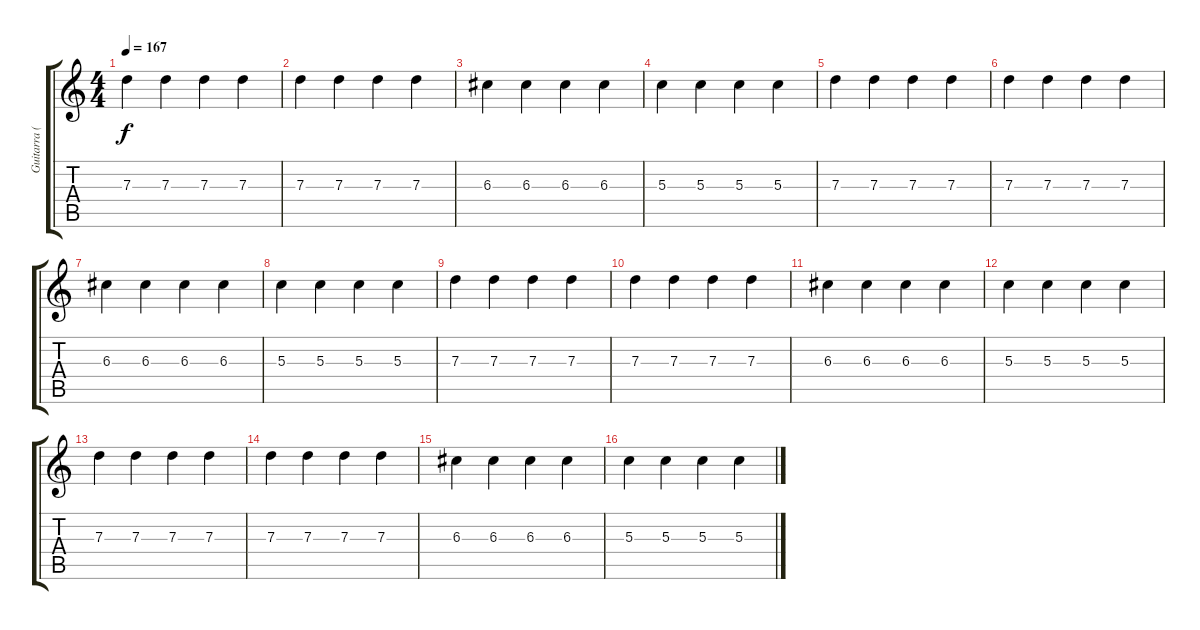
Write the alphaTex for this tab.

\track ("Guitarra (entrada)" "Guitarra (") {instrument electricguitarjazz}
\staff {score tabs}
\tuning (E4 B3 G3 D3 A2 E2) {hide}
\ts (4 4)
\tempo 167
\clef g2
\ks c
7.3.4{dy f} 7.3.4 7.3.4 7.3.4 |
7.3.4 7.3.4 7.3.4 7.3.4 |
6.3.4 6.3.4 6.3.4 6.3.4 |
5.3.4 5.3.4 5.3.4 5.3.4 |
7.3.4 7.3.4 7.3.4 7.3.4 |
7.3.4 7.3.4 7.3.4 7.3.4 |
6.3.4 6.3.4 6.3.4 6.3.4 |
5.3.4 5.3.4 5.3.4 5.3.4 |
7.3.4 7.3.4 7.3.4 7.3.4 |
7.3.4 7.3.4 7.3.4 7.3.4 |
6.3.4 6.3.4 6.3.4 6.3.4 |
5.3.4 5.3.4 5.3.4 5.3.4 |
7.3.4 7.3.4 7.3.4 7.3.4 |
7.3.4 7.3.4 7.3.4 7.3.4 |
6.3.4 6.3.4 6.3.4 6.3.4 |
5.3.4 5.3.4 5.3.4 5.3.4
